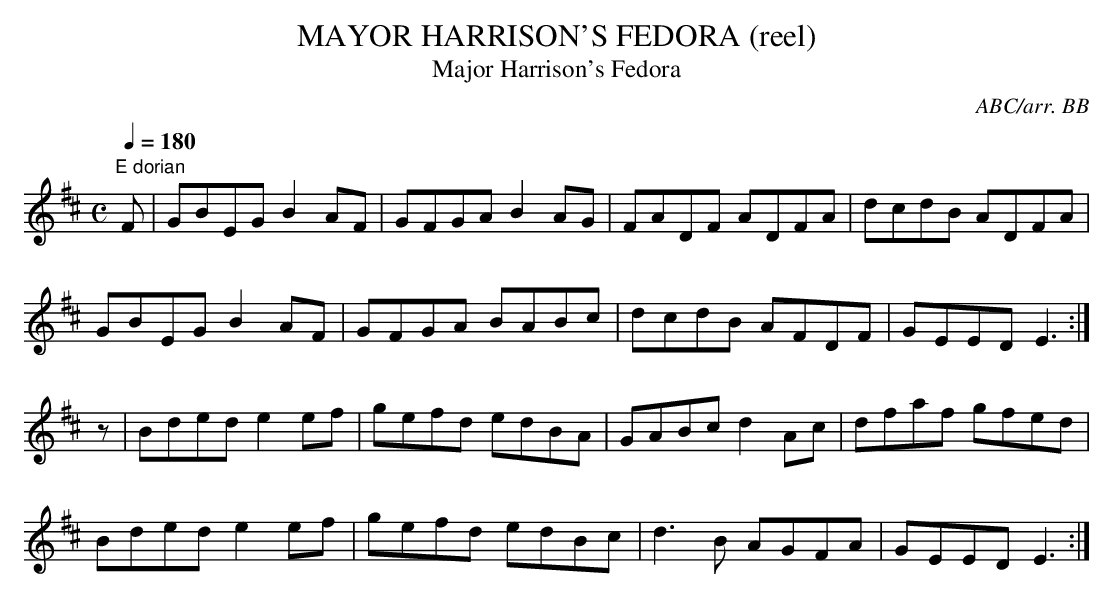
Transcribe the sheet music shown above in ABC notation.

X:1
T:MAYOR HARRISON'S FEDORA (reel)
T:Major Harrison's Fedora
C:ABC/arr. BB
M:C
Q:1/4=180
K:D
"E dorian"
F|GBEG B2AF|GFGA B2AG|FADF ADFA|dcdB ADFA|
GBEG B2AF|GFGA BABc|dcdB AFDF|GEED E3:|
z|Bded e2ef|gefd edBA|GABc d2Ac|dfaf gfed|
Bded e2ef|gefd edBc|d3B AGFA|GEED E3:|
